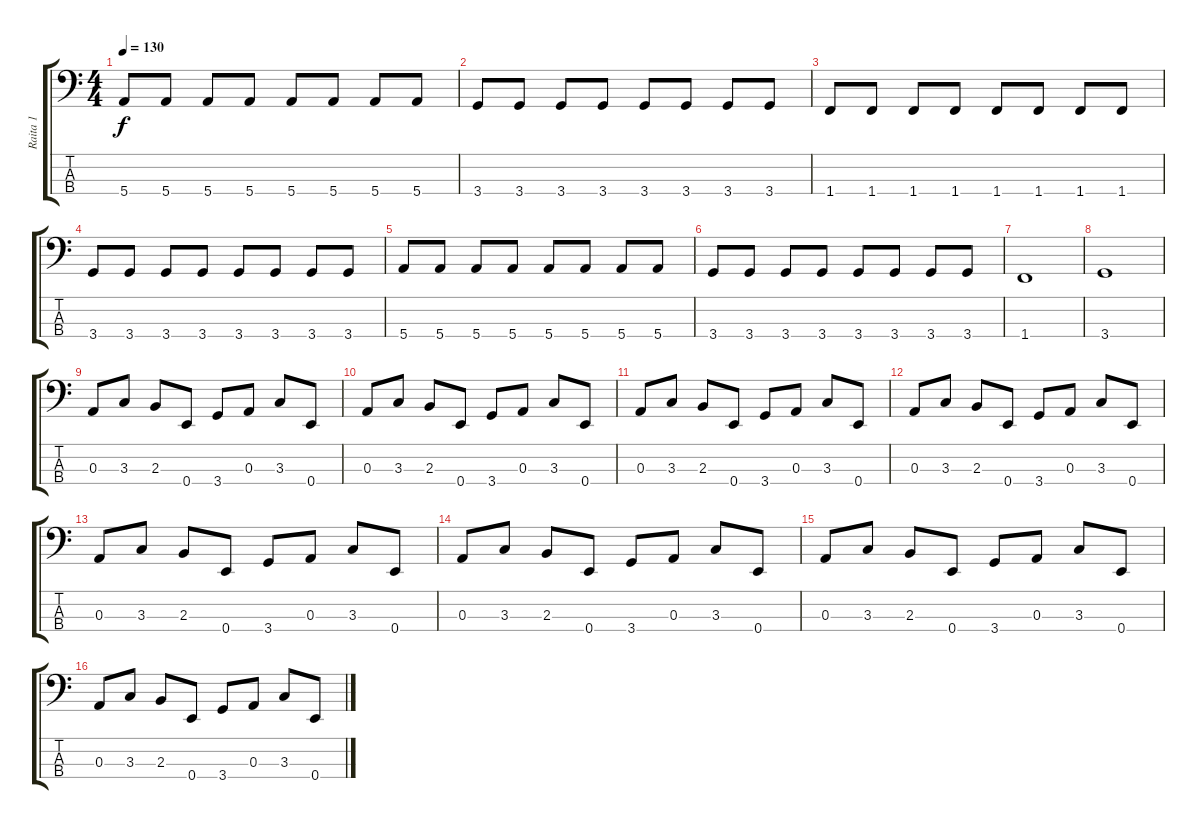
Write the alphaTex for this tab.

\track ("Raita 1" "Raita 1") {instrument electricbassfinger}
\staff {score tabs}
\tuning (G2 D2 A1 E1) {hide}
\ts (4 4)
\tempo 130
\clef f4
\ks c
5.4.8{dy f} 5.4.8 5.4.8 5.4.8 5.4.8 5.4.8 5.4.8 5.4.8 |
3.4.8 3.4.8 3.4.8 3.4.8 3.4.8 3.4.8 3.4.8 3.4.8 |
1.4.8 1.4.8 1.4.8 1.4.8 1.4.8 1.4.8 1.4.8 1.4.8 |
3.4.8 3.4.8 3.4.8 3.4.8 3.4.8 3.4.8 3.4.8 3.4.8 |
5.4.8 5.4.8 5.4.8 5.4.8 5.4.8 5.4.8 5.4.8 5.4.8 |
3.4.8 3.4.8 3.4.8 3.4.8 3.4.8 3.4.8 3.4.8 3.4.8 |
1.4.1 |
3.4.1 |
0.3.8 3.3.8 2.3.8 0.4.8 3.4.8 0.3.8 3.3.8 0.4.8 |
0.3.8 3.3.8 2.3.8 0.4.8 3.4.8 0.3.8 3.3.8 0.4.8 |
0.3.8 3.3.8 2.3.8 0.4.8 3.4.8 0.3.8 3.3.8 0.4.8 |
0.3.8 3.3.8 2.3.8 0.4.8 3.4.8 0.3.8 3.3.8 0.4.8 |
0.3.8 3.3.8 2.3.8 0.4.8 3.4.8 0.3.8 3.3.8 0.4.8 |
0.3.8 3.3.8 2.3.8 0.4.8 3.4.8 0.3.8 3.3.8 0.4.8 |
0.3.8 3.3.8 2.3.8 0.4.8 3.4.8 0.3.8 3.3.8 0.4.8 |
0.3.8 3.3.8 2.3.8 0.4.8 3.4.8 0.3.8 3.3.8 0.4.8
